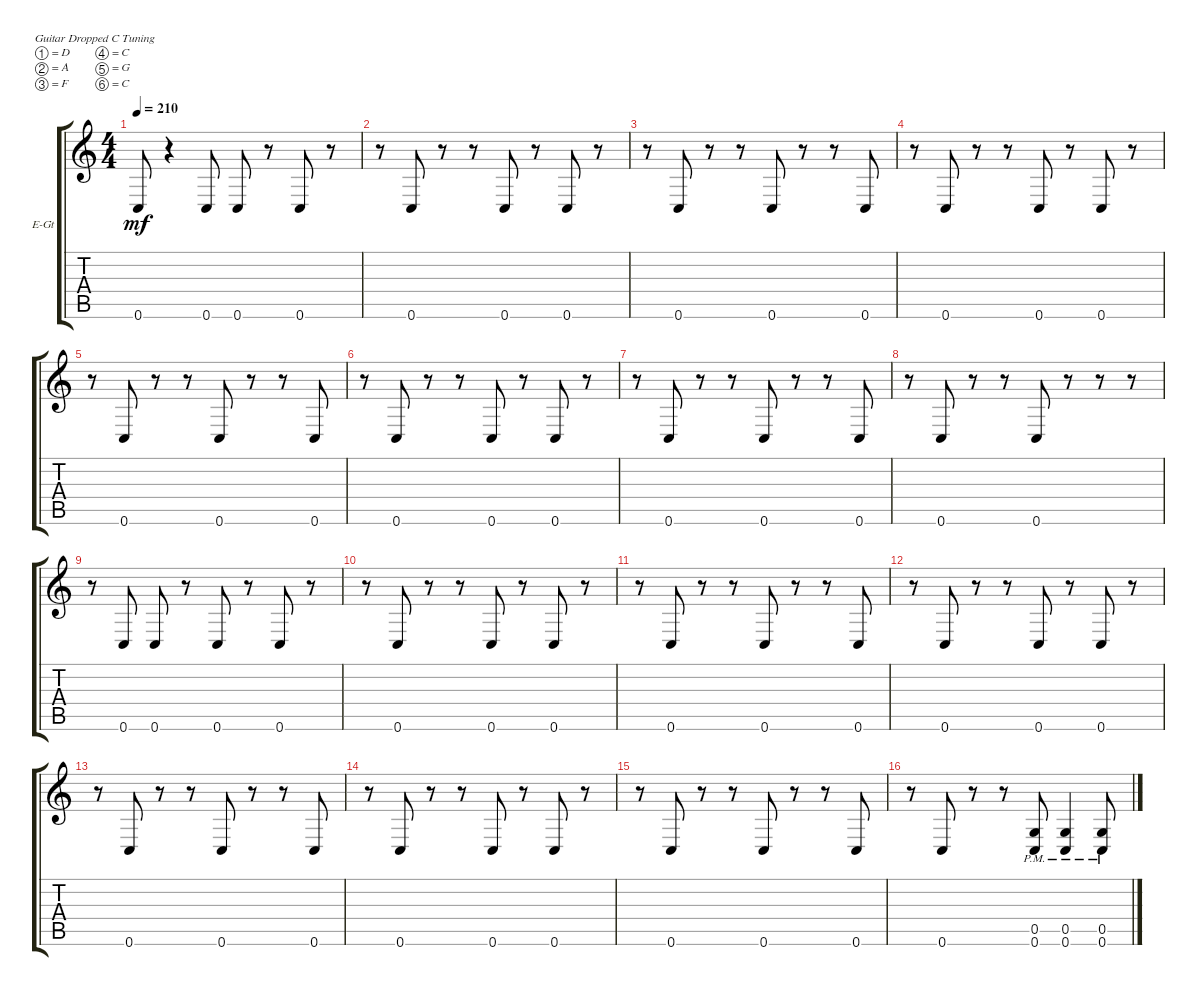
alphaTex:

\bracketExtendMode groupsimilarinstruments
\firstSystemTrackNameOrientation horizontal
\otherSystemsTrackNameOrientation horizontal
\track ("guitar 1" "E-Gt") {instrument distortionguitar}
\staff {score tabs}
\tuning (D4 A3 F3 C3 G2 C2)
\ts (4 4)
\tempo 210
\clef g2
\ks c
0.6.8{dy mf} r.4 0.6.8 0.6.8 r.8 0.6.8 r.8 |
r.8 0.6.8 r.8 r.8 0.6.8 r.8 0.6.8 r.8 |
r.8 0.6.8 r.8 r.8 0.6.8 r.8 r.8 0.6.8 |
r.8 0.6.8 r.8 r.8 0.6.8 r.8 0.6.8 r.8 |
r.8 0.6.8 r.8 r.8 0.6.8 r.8 r.8 0.6.8 |
r.8 0.6.8 r.8 r.8 0.6.8 r.8 0.6.8 r.8 |
r.8 0.6.8 r.8 r.8 0.6.8 r.8 r.8 0.6.8 |
r.8 0.6.8 r.8 r.8 0.6.8 r.8 r.8 r.8 |
r.8 0.6.8 0.6.8 r.8 0.6.8 r.8 0.6.8 r.8 |
r.8 0.6.8 r.8 r.8 0.6.8 r.8 0.6.8 r.8 |
r.8 0.6.8 r.8 r.8 0.6.8 r.8 r.8 0.6.8 |
r.8 0.6.8 r.8 r.8 0.6.8 r.8 0.6.8 r.8 |
r.8 0.6.8 r.8 r.8 0.6.8 r.8 r.8 0.6.8 |
r.8 0.6.8 r.8 r.8 0.6.8 r.8 0.6.8 r.8 |
r.8 0.6.8 r.8 r.8 0.6.8 r.8 r.8 0.6.8 |
r.8 0.6.8 r.8 r.8 (0.6{pm} 0.5{pm}).8 (0.6{pm} 0.5{pm}).4 (0.6{pm} 0.5{pm}).8
